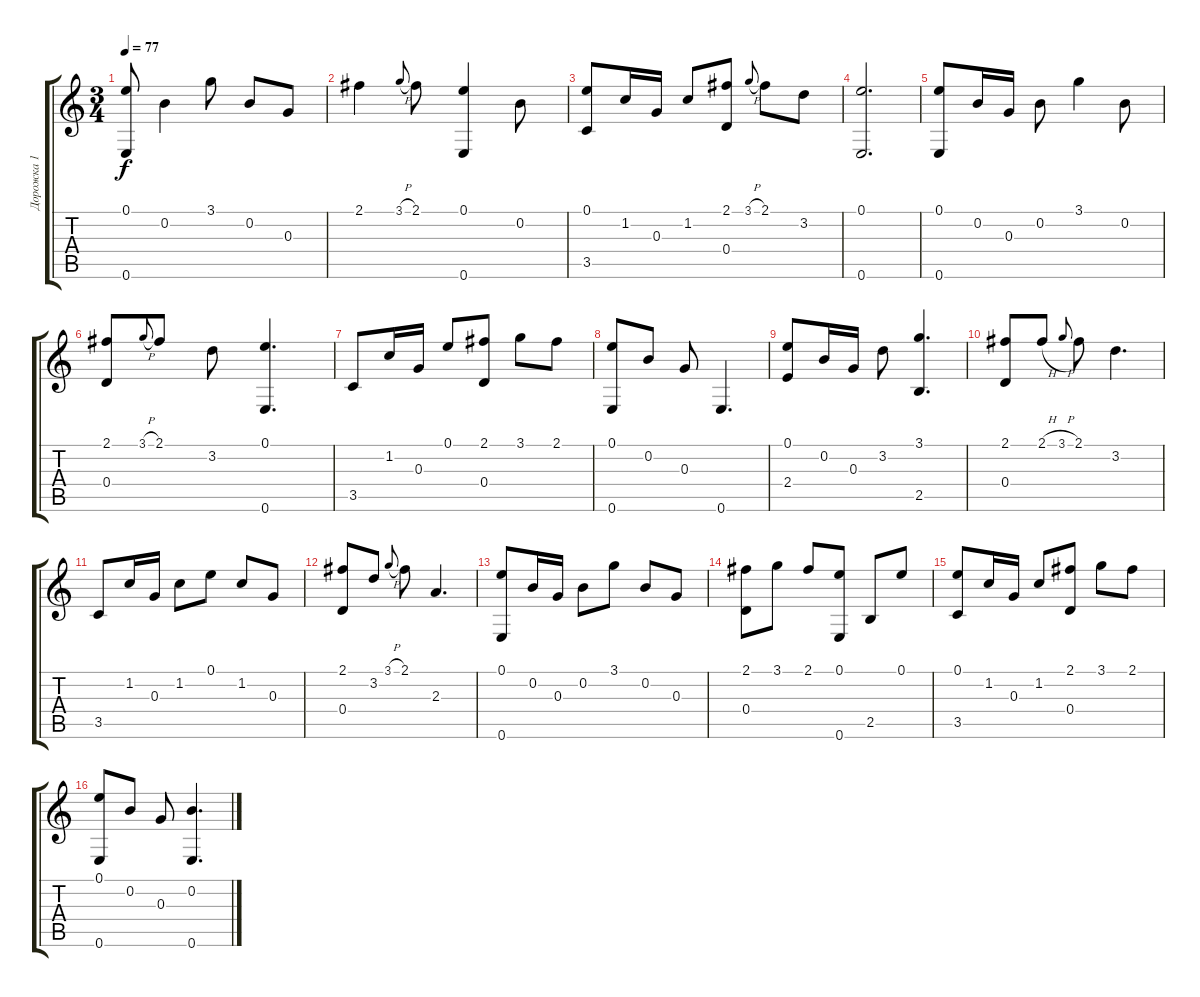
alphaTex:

\track ("Дорожка 1" "Дорожка 1") {instrument acousticguitarsteel}
\staff {score tabs}
\tuning (E4 B3 G3 D3 A2 E2) {hide}
\ts (3 4)
\tempo 77
\clef g2
\ks c
(0.1 0.6).8{dy f instrument acousticguitarsteel} 0.2.4 3.1.8 0.2.8 0.3.8 |
2.1.4 3.1{h}.8{gr onbeat} 2.1.8 (0.1 0.6).4 0.2.8 |
(0.1 3.5).8 1.2.16 0.3.16 1.2.8 (2.1 0.4).8 3.1{h}.8{gr onbeat} 2.1.8 3.2.8 |
(0.1 0.6).2{d} |
(0.1 0.6).8 0.2.16 0.3.16 0.2.8 3.1.4 0.2.8 |
(2.1 0.4).8 3.1{h}.8{gr onbeat} 2.1.8 3.2.8 (0.1 0.6).4{d} |
3.5.8 1.2.16 0.3.16 0.1.8 (2.1 0.4).8 3.1.8 2.1.8 |
(0.1 0.6).8 0.2.8 0.3.8 0.6.4{d} |
(0.1 2.4).8 0.2.16 0.3.16 3.2.8 (3.1 2.5).4{d} |
(2.1 0.4).8 2.1{h}.8 3.1{h}.8{gr onbeat} 2.1.8 3.2.4{d} |
3.5.8 1.2.16 0.3.16 1.2.8 0.1.8 1.2.8 0.3.8 |
(2.1 0.4).8 3.2.8 3.1{h}.8{gr onbeat} 2.1.8 2.3.4{d} |
(0.1 0.6).8 0.2.16 0.3.16 0.2.8 3.1.8 0.2.8 0.3.8 |
(2.1 0.4).8 3.1.8 2.1.8 (0.1 0.6).8 2.5.8 0.1.8 |
(0.1 3.5).8 1.2.16 0.3.16 1.2.8 (2.1 0.4).8 3.1.8 2.1.8 |
(0.1 0.6).8 0.2.8 0.3.8 (0.2 0.6).4{d}
